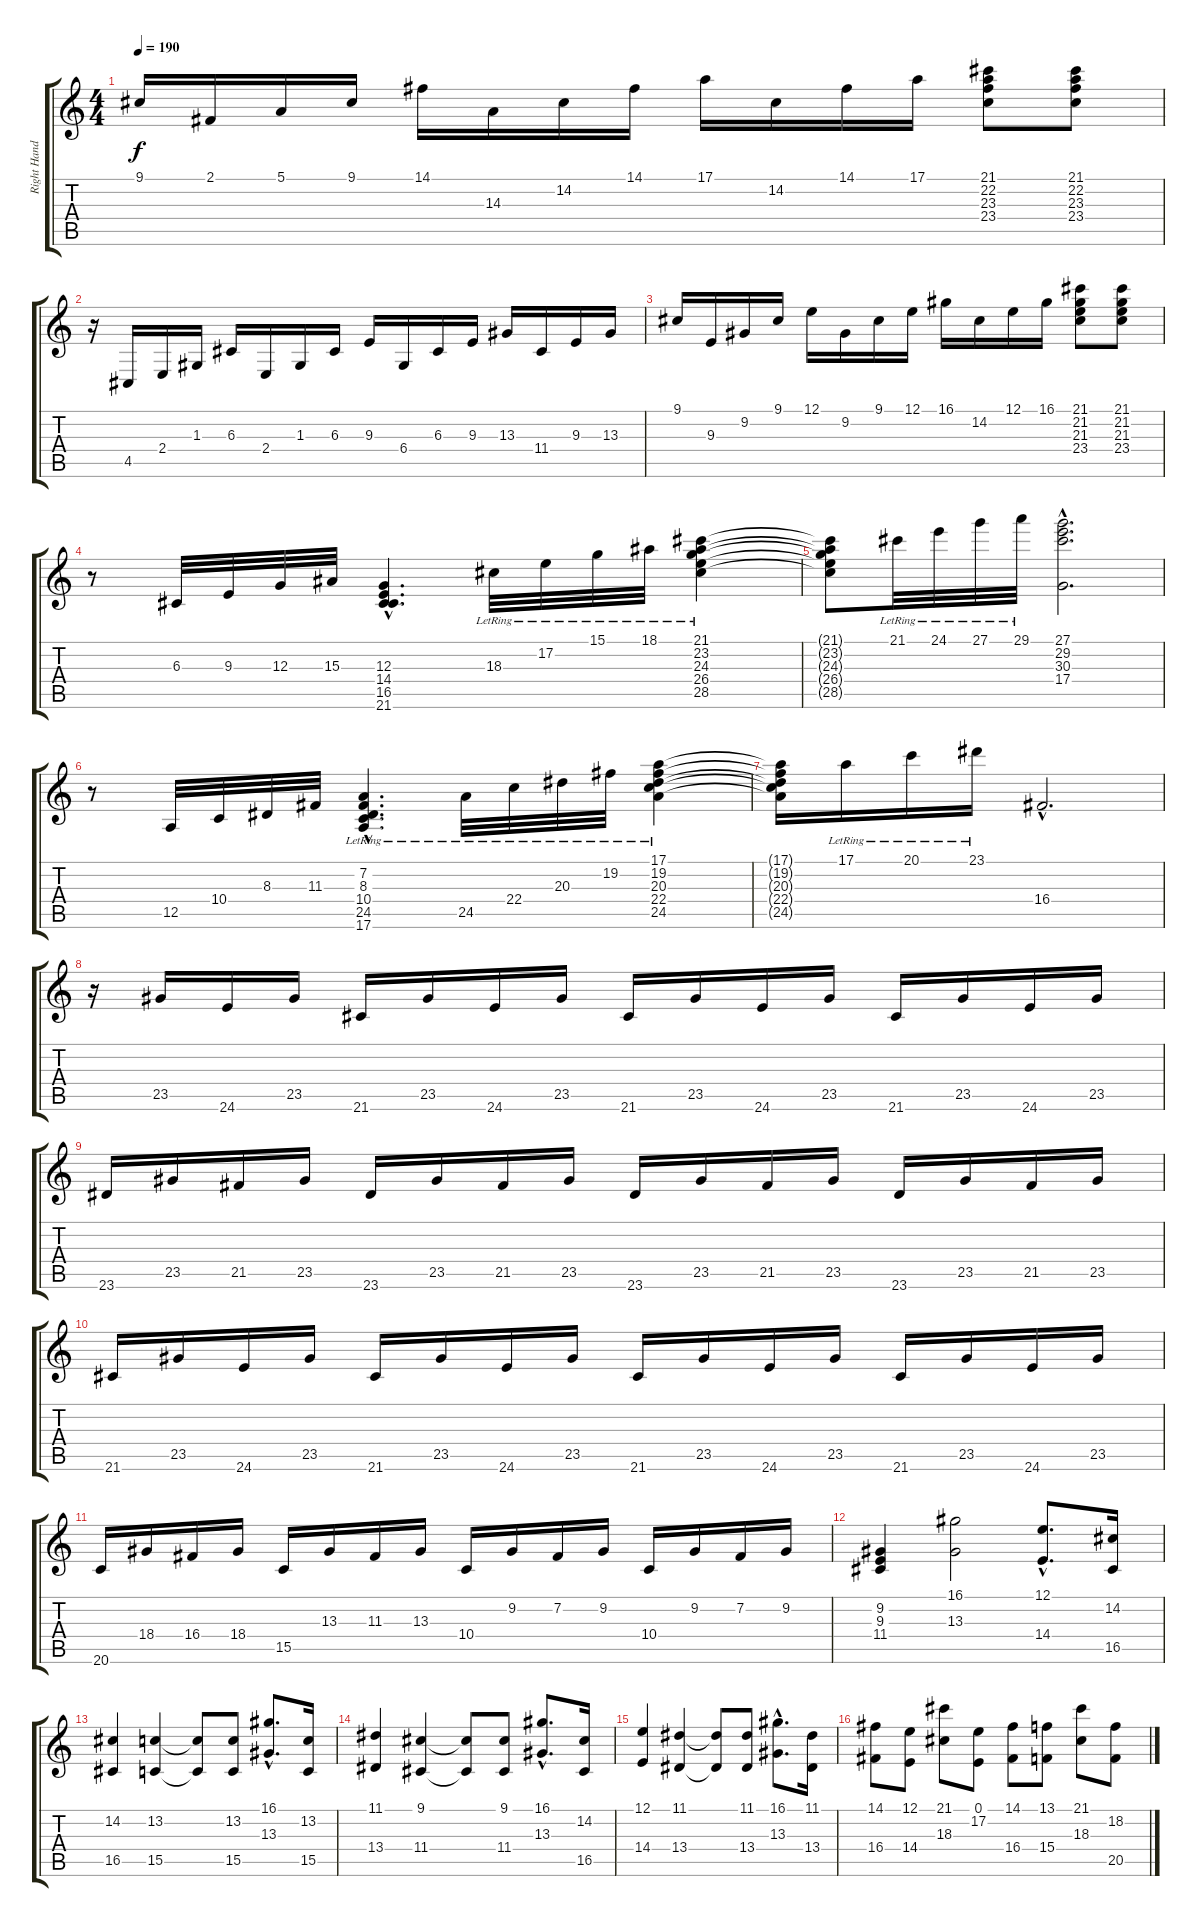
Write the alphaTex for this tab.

\track ("Right Hand" "Right Hand") {instrument acousticgrandpiano}
\staff {score tabs}
\tuning (E4 B3 G3 D3 A2 E2) {hide}
\ts (4 4)
\tempo 190
\clef g2
\ks c
9.1.16{dy f} 2.1.16 5.1.16 9.1.16 14.1.16 14.3.16 14.2.16 14.1.16 17.1.16 14.2.16 14.1.16 17.1.16 (21.1 22.2 23.3 23.4).8 (21.1 22.2 23.3 23.4).8 |
r.16 4.5.16 2.4.16 1.3.16 6.3.16 2.4.16 1.3.16 6.3.16 9.3.16 6.4.16 6.3.16 9.3.16 13.3.16 11.4.16 9.3.16 13.3.16 |
9.1.16 9.3.16 9.2.16 9.1.16 12.1.16 9.2.16 9.1.16 12.1.16 16.1.16 14.2.16 12.1.16 16.1.16 (21.1 21.2 21.3 23.4).8 (21.1 21.2 21.3 23.4).8 |
r.8 6.3.32 9.3.32 12.3.32 15.3.32 (12.3{hac} 14.4{hac} 16.5{hac} 21.6{hac}).4{d} 18.3{lr}.32 17.2{lr}.32 15.1{lr}.32 18.1{lr}.32 (21.1{lr} 23.2{lr} 24.3{lr} 26.4{lr} 28.5{lr}).4 |
(21.1{t} 23.2{t} 24.3{t} 26.4{t} 28.5{t}).8 21.1{lr}.32 24.1{lr}.32 27.1{lr}.32 29.1{lr}.32 (27.1{hac} 29.2{hac} 30.3{hac} 17.4{hac}).2{d} |
r.8 12.5.32 10.4.32 8.3.32 11.3.32 (7.2{hac} 8.3{hac} 10.4{hac} 24.5{hac lr} 17.6{hac}).4{d} 24.5{lr}.32 22.4{lr}.32 20.3{lr}.32 19.2{lr}.32 (17.1{lr} 19.2{lr} 20.3{lr} 22.4{lr} 24.5{lr}).4 |
(17.1{t} 19.2{t} 20.3{t} 22.4{t} 24.5{t}).16 17.1{lr}.16 20.1{lr}.16 23.1{lr}.16 16.4{hac}.2{d} |
r.16 23.5.16 24.6.16 23.5.16 21.6.16 23.5.16 24.6.16 23.5.16 21.6.16 23.5.16 24.6.16 23.5.16 21.6.16 23.5.16 24.6.16 23.5.16 |
23.6.16 23.5.16 21.5.16 23.5.16 23.6.16 23.5.16 21.5.16 23.5.16 23.6.16 23.5.16 21.5.16 23.5.16 23.6.16 23.5.16 21.5.16 23.5.16 |
21.6.16 23.5.16 24.6.16 23.5.16 21.6.16 23.5.16 24.6.16 23.5.16 21.6.16 23.5.16 24.6.16 23.5.16 21.6.16 23.5.16 24.6.16 23.5.16 |
20.6.16 18.4.16 16.4.16 18.4.16 15.5.16 13.3.16 11.3.16 13.3.16 10.4.16 9.2.16 7.2.16 9.2.16 10.4.16 9.2.16 7.2.16 9.2.16 |
(9.2 9.3 11.4).4 (16.1 13.3).2 (12.1{hac} 14.4{hac}).8{d} (14.2 16.5).16 |
(14.2 16.5).4 (13.2 15.5).4 (13.2{t} 15.5{t}).8 (13.2 15.5).8 (16.1{hac} 13.3{hac}).8{d} (13.2 15.5).16 |
(11.1 13.4).4 (9.1 11.4).4 (9.1{t} 11.4{t}).8 (9.1 11.4).8 (16.1{hac} 13.3{hac}).8{d} (14.2 16.5).16 |
(12.1 14.4).4 (11.1 13.4).4 (11.1{t} 13.4{t}).8 (11.1 13.4).8 (16.1{hac} 13.3{hac}).8{d} (11.1 13.4).16 |
(14.1 16.4).8 (12.1 14.4).8 (21.1 18.3).8 (0.1 17.2).8 (14.1 16.4).8 (13.1 15.4).8 (21.1 18.3).8 (18.2 20.5).8
